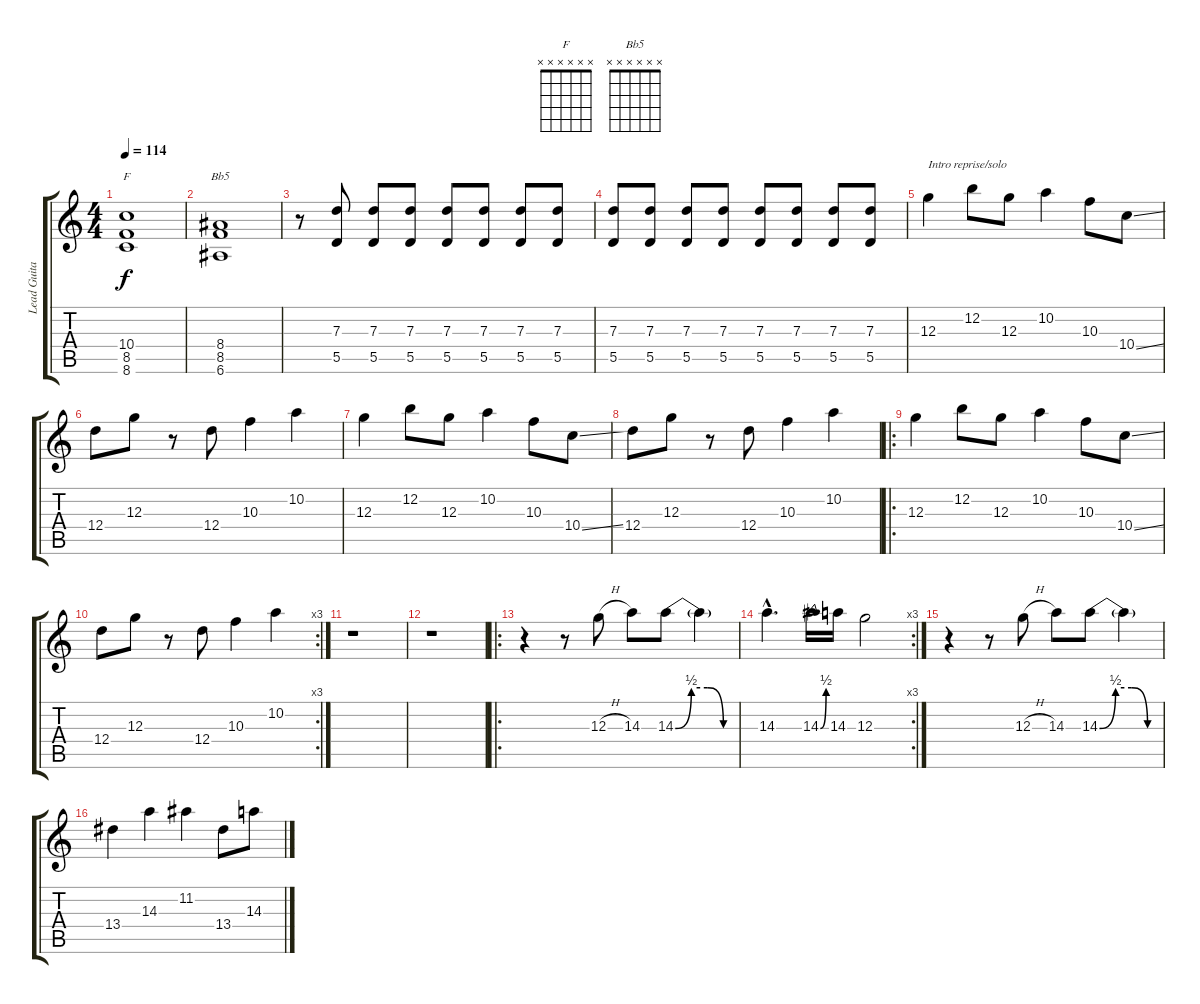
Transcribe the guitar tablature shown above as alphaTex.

\track ("Lead Guitar" "Lead Guita") {instrument distortionguitar}
\staff {score tabs}
\tuning (E4 B3 G3 D3 A2 E2) {hide}
\chord ("F" x x x x x x) {firstfret 0}
\chord ("Bb5" x x x x x x) {firstfret 0}
\ts (4 4)
\tempo 114
\clef g2
\ks c
(10.4 8.5 8.6).1{ch "F" dy f} |
(8.4 8.5 6.6).1{ch "Bb5"} |
r.8 (7.3 5.5).8 (7.3 5.5).8 (7.3 5.5).8 (7.3 5.5).8 (7.3 5.5).8 (7.3 5.5).8 (7.3 5.5).8 |
(7.3 5.5).8 (7.3 5.5).8 (7.3 5.5).8 (7.3 5.5).8 (7.3 5.5).8 (7.3 5.5).8 (7.3 5.5).8 (7.3 5.5).8 |
12.3.4{txt "Intro reprise/solo"} 12.2.8 12.3.8 10.2.4 10.3.8 10.4{ss}.8 |
12.4.8 12.3.8 r.8 12.4.8 10.3.4 10.2.4 |
12.3.4 12.2.8 12.3.8 10.2.4 10.3.8 10.4{ss}.8 |
12.4.8 12.3.8 r.8 12.4.8 10.3.4 10.2.4 |
\ro
12.3.4 12.2.8 12.3.8 10.2.4 10.3.8 10.4{ss}.8 |
\rc 3
12.4.8 12.3.8 r.8 12.4.8 10.3.4 10.2.4 |
r.1 |
r.1 |
\ro
r.4 r.8 12.3{h}.8 14.3.8 14.3{be (custom 0 0 15 2 30 2 45 0 60 0)}.8 14.3{t}.4 |
\rc 3
14.3{hac}.4{d} 14.3{be (bend 0 0 60 2)}.16 14.3.16 12.3.2 |
r.4 r.8 12.3{h}.8 14.3.8 14.3{be (custom 0 0 15 2 30 2 45 0 60 0)}.8 14.3{t}.4 |
13.4.4 14.3.4 11.2.4 13.4.8 14.3.8
